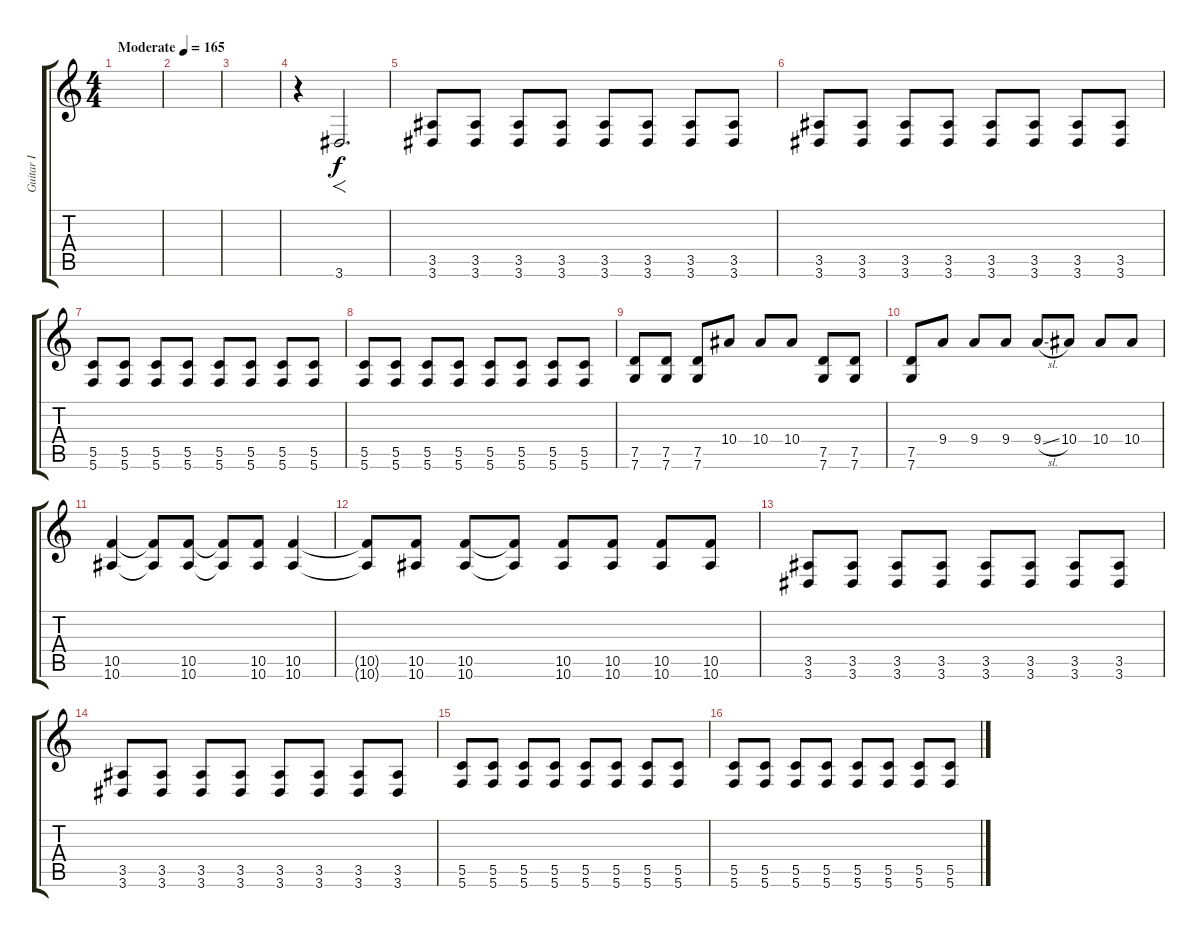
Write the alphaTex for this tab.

\track ("Guitar I" "Guitar I") {instrument distortionguitar}
\staff {score tabs}
\tuning (D4 A3 F3 C3 G2 C2) {hide}
\ts (4 4)
\tempo (165 "Moderate")
\clef g2
\ks c
|
|
|
r.4 3.6.2{f d} |
(3.5 3.6).8 (3.5 3.6).8 (3.5 3.6).8 (3.5 3.6).8 (3.5 3.6).8 (3.5 3.6).8 (3.5 3.6).8 (3.5 3.6).8 |
(3.5 3.6).8 (3.5 3.6).8 (3.5 3.6).8 (3.5 3.6).8 (3.5 3.6).8 (3.5 3.6).8 (3.5 3.6).8 (3.5 3.6).8 |
(5.5 5.6).8 (5.5 5.6).8 (5.5 5.6).8 (5.5 5.6).8 (5.5 5.6).8 (5.5 5.6).8 (5.5 5.6).8 (5.5 5.6).8 |
(5.5 5.6).8 (5.5 5.6).8 (5.5 5.6).8 (5.5 5.6).8 (5.5 5.6).8 (5.5 5.6).8 (5.5 5.6).8 (5.5 5.6).8 |
(7.5 7.6).8 (7.5 7.6).8 (7.5 7.6).8 10.4.8 10.4.8 10.4.8 (7.5 7.6).8 (7.5 7.6).8 |
(7.5 7.6).8 9.4.8 9.4.8 9.4.8 9.4{sl}.8 10.4.8 10.4.8 10.4.8 |
(10.5 10.6).4 (10.5{t} 10.6{t}).8 (10.5 10.6).8 (10.5{t} 10.6{t}).8 (10.5 10.6).8 (10.5 10.6).4 |
(10.5{t} 10.6{t}).8 (10.5 10.6).8 (10.5 10.6).8 (10.5{t} 10.6{t}).8 (10.5 10.6).8 (10.5 10.6).8 (10.5 10.6).8 (10.5 10.6).8 |
(3.5 3.6).8 (3.5 3.6).8 (3.5 3.6).8 (3.5 3.6).8 (3.5 3.6).8 (3.5 3.6).8 (3.5 3.6).8 (3.5 3.6).8 |
(3.5 3.6).8 (3.5 3.6).8 (3.5 3.6).8 (3.5 3.6).8 (3.5 3.6).8 (3.5 3.6).8 (3.5 3.6).8 (3.5 3.6).8 |
(5.5 5.6).8 (5.5 5.6).8 (5.5 5.6).8 (5.5 5.6).8 (5.5 5.6).8 (5.5 5.6).8 (5.5 5.6).8 (5.5 5.6).8 |
(5.5 5.6).8 (5.5 5.6).8 (5.5 5.6).8 (5.5 5.6).8 (5.5 5.6).8 (5.5 5.6).8 (5.5 5.6).8 (5.5 5.6).8
